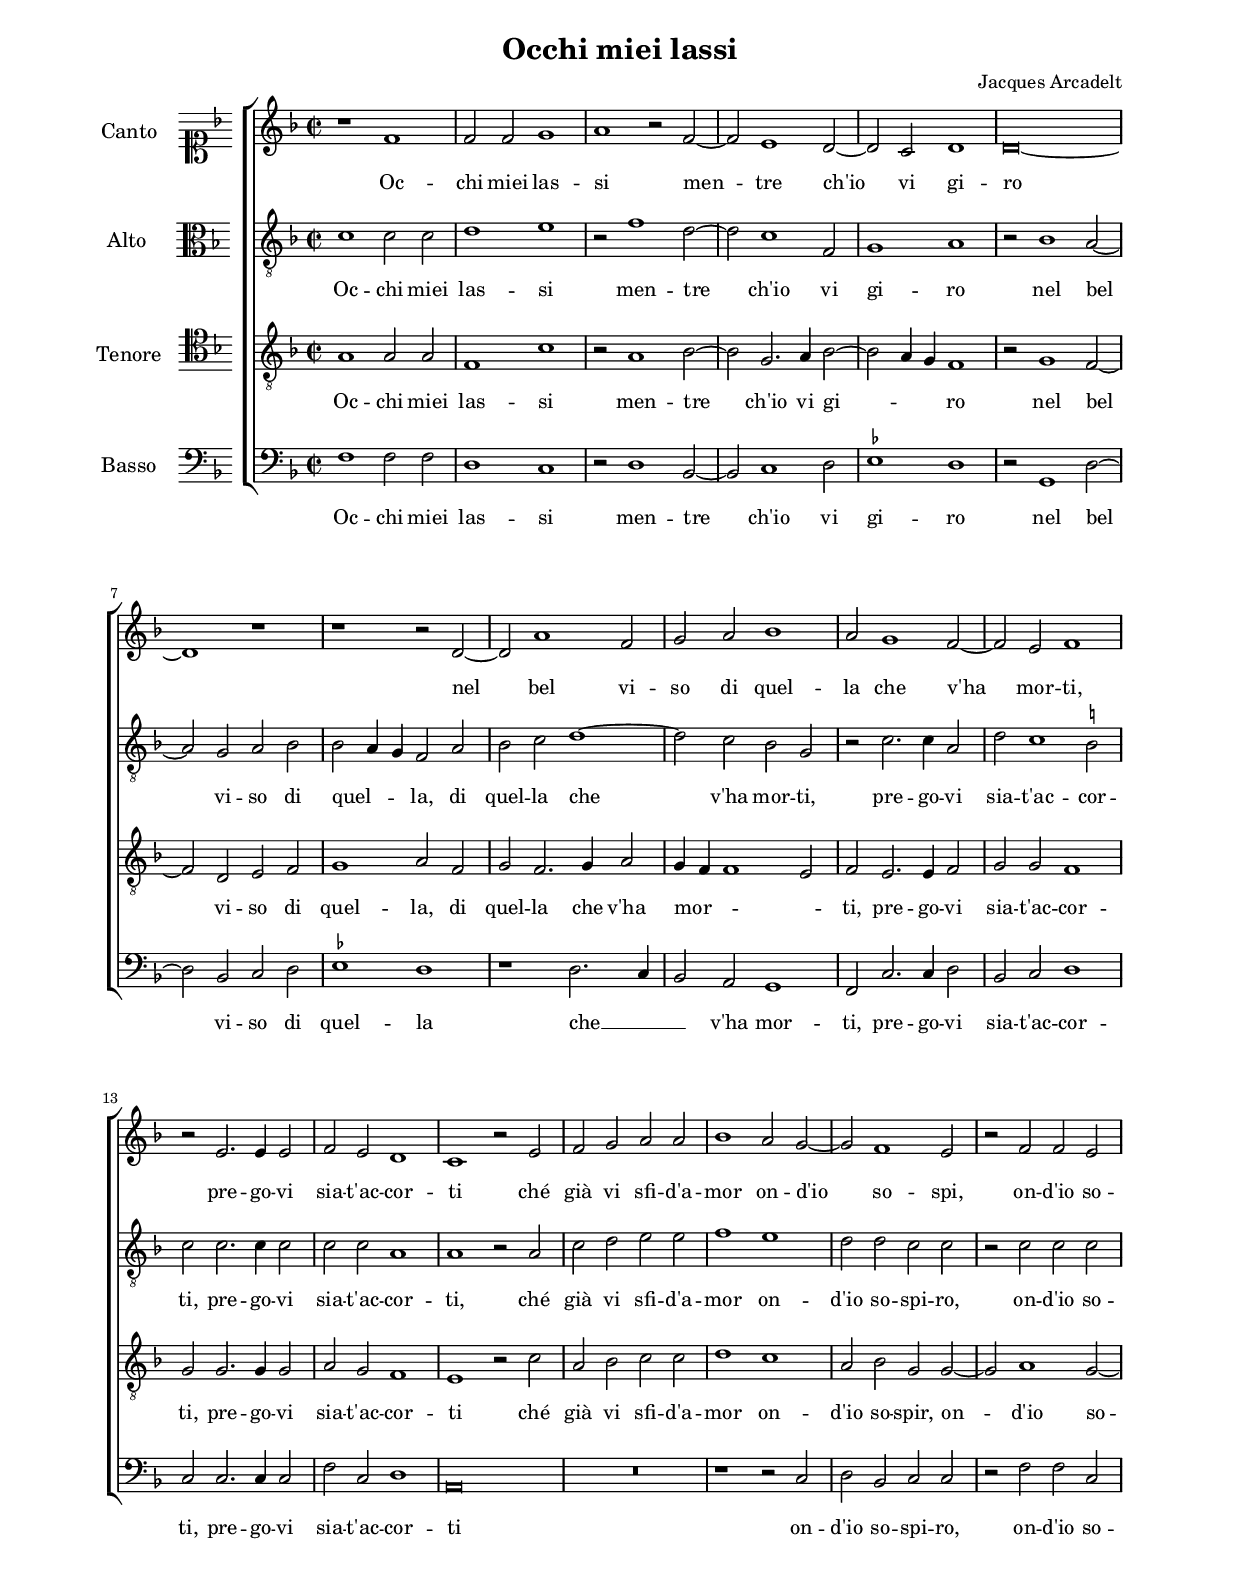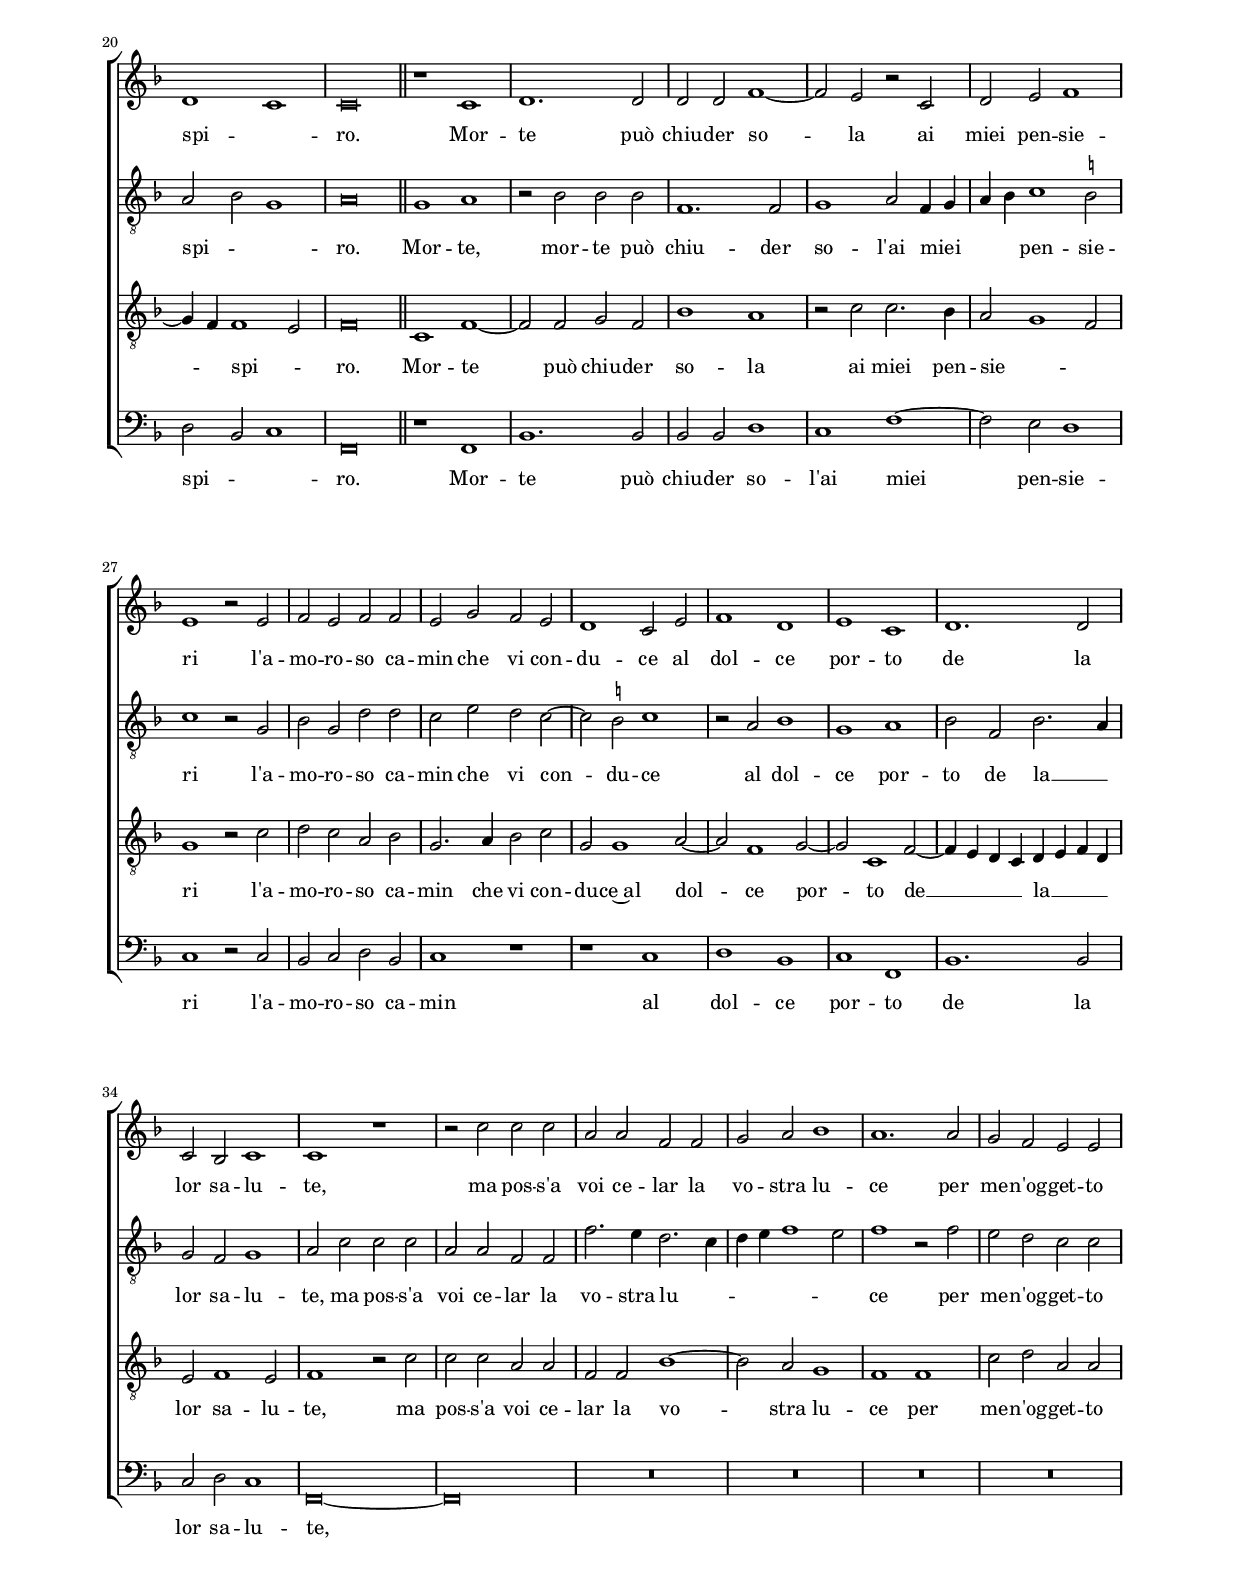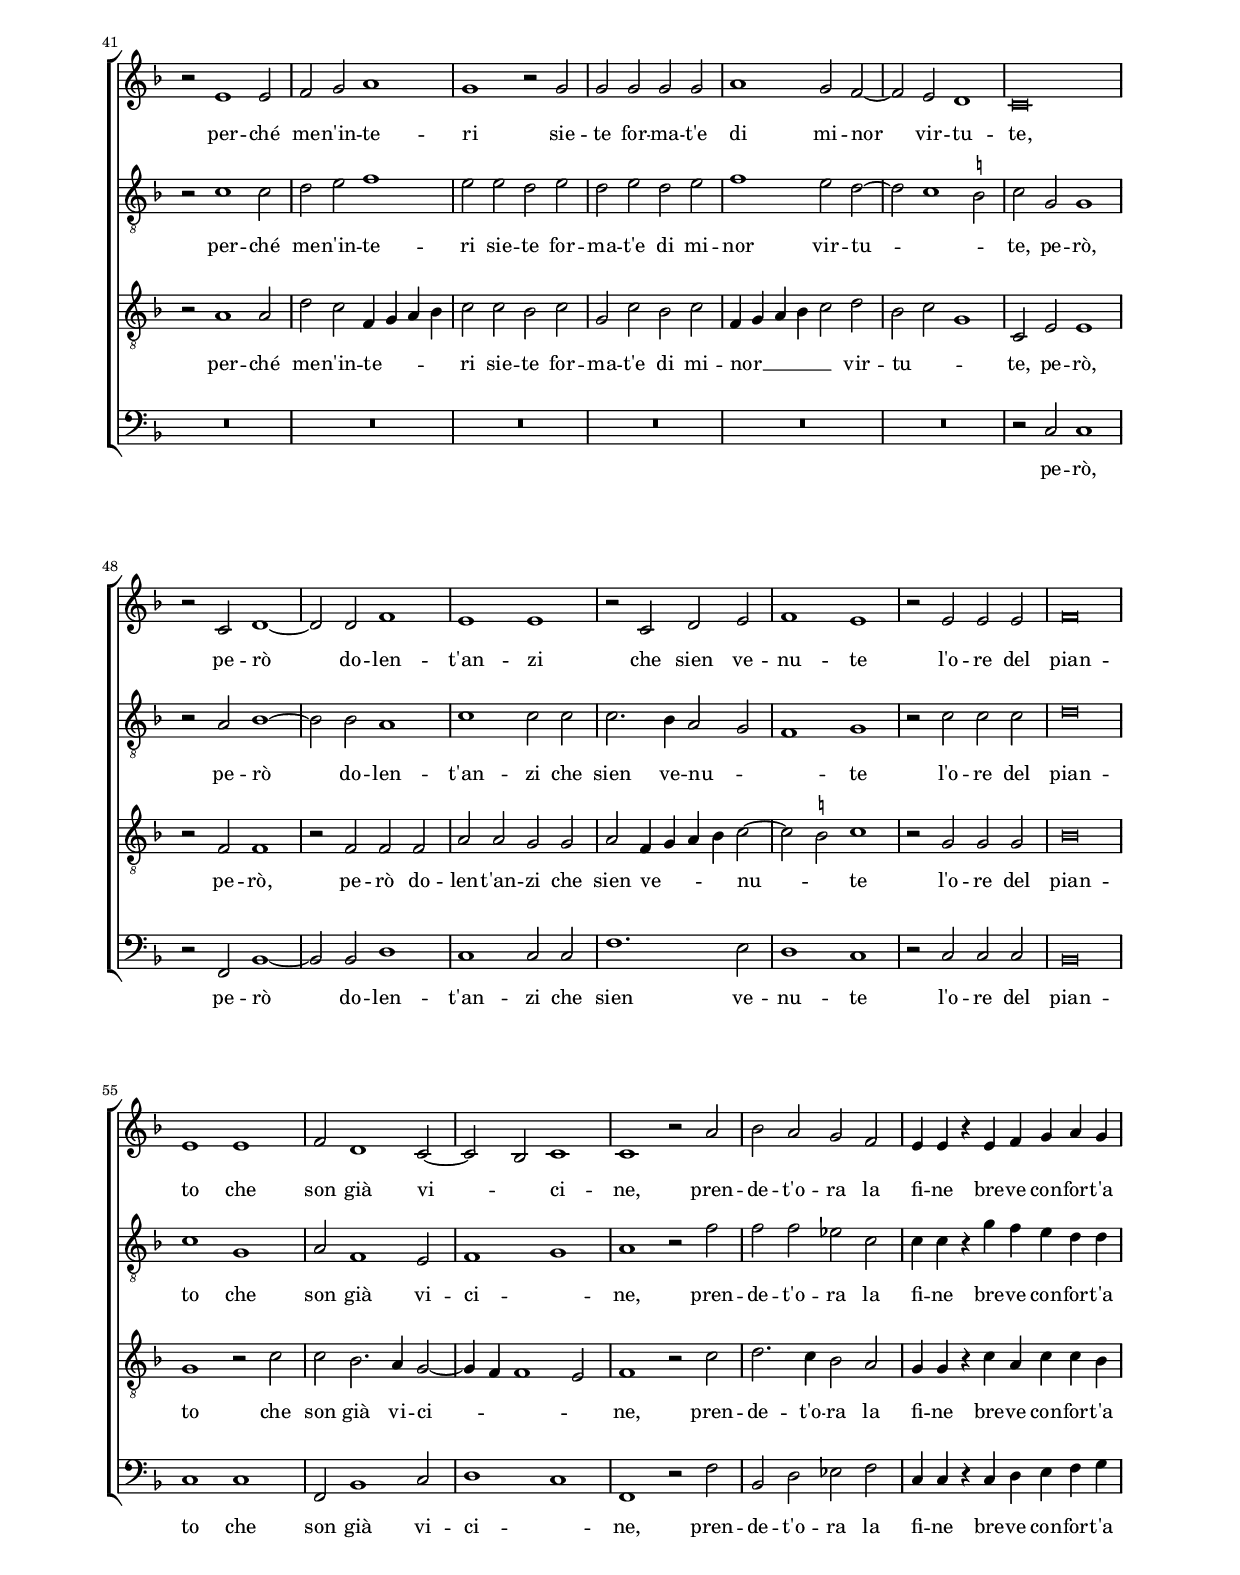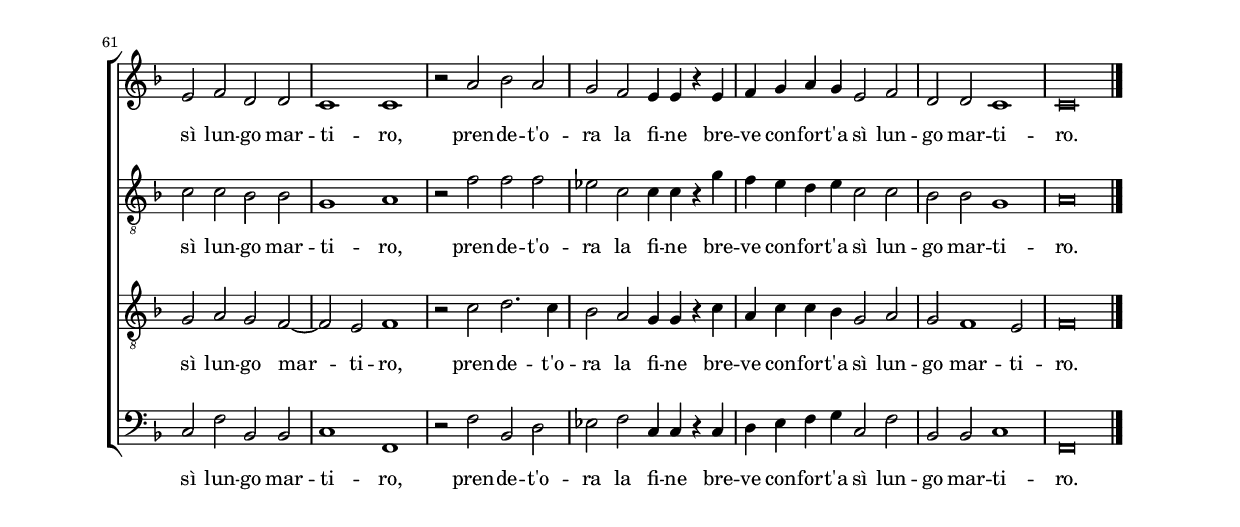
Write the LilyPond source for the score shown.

\header
{
  title="Occhi miei lassi"
  composer="Jacques Arcadelt"
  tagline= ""
}

\version "2.18.2"
\language deutsch
#(set-global-staff-size 16)
% #(set-default-paper-size "letter")
#(ly:set-option 'point-and-click #f)

	
global = {
	\key f \major
	\time 2/2 \set Score.measureLength = #(ly:make-moment 2/1)
        \skip 1*42 \bar "||"
        \skip 1*92 \bar "|."
	}

	ficta = { \once \set suggestAccidentals = ##t }
	
	forget = #(define-music-function (parser location music) (ly:music?) #{
		\accidentalStyle forget
		$music
		\accidentalStyle default
		#})
	
	m = \melisma
	me = \melismaEnd


\paper
	{
	top-margin = 2 \cm
	bottom-margin = 2 \cm
	left-margin = 2 \cm
	right-margin = 2 \cm
	ragged-bottom = ##f
	ragged-last-bottom = ##t
	print-page-number = ##f
	system-system-spacing = #'((basic-distance . 18) (minimum-distance . 13) (padding . 6) (strechability . 150))
%	systems-per-page = 3
%       page-count = 3        
%	min-systems-per-page = 3
	}


incipitcantus = \markup { \score {
	{
	\set Staff.instrumentName = \markup { \fontsize #1 "Canto" }
	\key f \major
	\clef soprano
	s4 \bar ""
	}
	\layout  {
	raggedright = ##t
	indent = 1.6 \cm
	line-width = 2.2\cm
	\context { \Staff \remove Time_signature_engraver }
	\override Staff.Clef.Y-extent = #'(0 . 0)
	}} \hspace #1 }
	
      
incipitaltus = \markup { \score {
	{
	\set Staff.instrumentName = \markup { \fontsize #1 "Alto" }
	\key f \major
	\clef alto
	s4 \bar ""
	}
	\layout  {
	raggedright = ##t
	indent = 1.6 \cm
	line-width = 2.2\cm
	\context { \Staff \remove Time_signature_engraver }
	\override Staff.Clef.Y-extent = #'(0 . 0)
	}} \hspace #1 }


incipittenor = \markup { \score {
	{
	\set Staff.instrumentName = \markup { \fontsize #1 "Tenore" }
	\key f \major
	\clef tenor
	s4 \bar ""
	}
	\layout  {
	raggedright = ##t
	indent = 1.6 \cm
	line-width = 2.2\cm
	\context { \Staff \remove Time_signature_engraver }
	\override Staff.Clef.Y-extent = #'(0 . 0)
	}} \hspace #1 }


incipitbassus = \markup { \score {
	{
	\set Staff.instrumentName = \markup { \fontsize #1 "Basso" }
	\key f \major
	\clef bass
	s4 \bar ""
	}
	\layout  {
	raggedright = ##t
	indent = 1.6 \cm
	line-width = 2.2\cm
	\context { \Staff \remove Time_signature_engraver }
	\override Staff.Clef.Y-extent = #'(0 . 0)
	}} \hspace #1 }


cantus =  \relative c''
	{
	r1 f,
	f2 f g1
	a1 r2 f~
	f2 e1 d2~
%5
	d2 c d1 |
	d\breve~
	d1 r
	r1 r2 d~
	d2 a'1 f2
%10
	g2 a b1 |
	a2 g1 f2~
	f2 e f1
	r2 e2. e4 e2
	f2 e d1
%15
	c1 r2 e |
	f2 g a a
	b1 a2 g~
	g2 f1 e2
	r2 f f e
%20
        d1 c |
	c\breve |
% Seconda parte
	r1 c
	d1. d2
	d2 d f1~
%25
        f2 e r c
	d2 e f1 |
	e1 r2 e
	f2 e f f
	e2 g f e
%30
        d1 c2 e
	f1 d |
	e1 c
	d1. d2
	c2 b c1
%35
        c1 r
	r2 c' c c |
	a2 a f f
	g2 a b1
	a1. a2
%40
        g2 f e e
	r2 e1 e2 |
	f2 g a1
	g1 r2 g
	g2 g g g
%45
        a1 g2 f~
	f2 e d1 |
	c\breve
	r2 c d1~
	d2 d f1
%50
        e1 e
	r2 c d e |
	f1 e
	r2 e e e
	f\breve
%55
        e1 e
	f2 d1 c2~
	c2 b c1
	c1 r2 a'
	b2 a g f
%60
        e4 e r e f g a g
	e2 f d d |
	c1 c
	r2 a' b a
	g2 f e4 e r e
%65
        f4 g a g e2 f
	d2 d c1 |
	c\breve |
	}


altus =  \relative c'
        {
	c1 c2 c
	d1 e
	r2 f1 d2~
	d2 c1 f,2
%5
	g1 a |
	r2 b1 a2~
	a2 g a b
	b2 a4 g f2 a
	b2 c d1~
%10
	d2 c b g |
	r2 c2. c4 a2
	d2 c1 \ficta h2
	c2 c2. c4 c2
	c2 c a1
%15
	a1 r2 a |
	c2 d e e
	f1 e
	d2 d c c
	r2 c c c
%20
	a2 b g1 |
	a\breve |
% Seconda parte
	g1 a
	r2 b b b
	f1. f2
%25
	g1 a2 f4 g |
	a4 b c1 \ficta h2
	c1 r2 g
	b2 g d' d
	c2 e d c~
%30
	c2 \ficta h c1 |
	r2 a b1
	g1 a
	b2 f b2. a4
	g2 f g1
%35
	a2 c c c |
	a2 a f f
	f'2. e4 d2. c4
	d4 e f1 e2
	f1 r2 f
%40
	e2 d c c |
	r2 c1 c2
	d2 e f1
	e2 e d e
	d2 e d e
%45
	f1 e2 d~ |
	d2 c1 \ficta h2
	c2 g g1
	r2 a b1~
	b2 b a1
%50
	c1 c2 c |
	c2. b4 a2 g
	f1 g
	r2 c c c
	d\breve
%55
        c1 g |	
	a2 f1 e2
	f1 g
	a1 r2 f'
	f2 f es c
%60
	c4 c r g' f e d d |
	c2 c b b
	g1 a
	r2 f' f f
	es2 c c4 c r g'
%65
	f4 e d e c2 c |
	b2 b g1
	a\breve |
	}


tenor =  \relative c'
	{
	a1 a2 a
	f1 c'
	r2 a1 b2~
	b2 g2. a4 b2~
%5
	b2 a4 g f1 |
	r2 g1 f2~
	f2 d e f
	g1 a2 f
	g2 f2. g4 a2
%10
	g4 f f1 e2 |
	f2 e2. e4 f2
	g2 g f1
	g2 g2. g4 g2
	a2 g f1
%15
	e1 r2 c' |
	a2 b c c
	d1 c
	a2 b g g~
	g2 a1 g2~
%20
	g4 f f1 e2 |
	f\breve |
% Seconda parte
	c1 f~
	f2 f g f
	b1 a
%25
	r2 c c2. b4 
	a2 g1 f2
	g1 r2 c
	d2 c a b
	g2. a4 b2 c
%30
	g2 g1 a2~ |
	a2 f1 g2~
	g2 c,1 f2~
	f4 e d c d e f d
	e2 f1 e2
%35
	f1 r2 c' |
	c2 c a a
	f2 f b1~
	b2 a g1
	f1 f
%40
	c'2 d a a |
	r2 a1 a2
	d2 c f,4 g a b
        c2 c b2 c
        g2 c b2 c
%45
	f,4 g a b c2 d |
        b2 c g1
        c,2 e e1
        r2 f f1
        r2 f f f
%50
	a2 a g g |
	a2 f4 g a4 b c2~ 
        c2 \ficta h c1
        r2 g g g
        b\breve
%55
        g1 r2 c |	
	c2 b2. a4 g2~
	g4 f f1 e2
	f1 r2 c'
        d2. c4 b2 a
%60
	g4 g r c a4 c c b |
        g2 a g2 f~
        f2 e f1
        r2 c' d2. c4
        b2 a g4 g r c
%65
	a4 c c b g2 a |
        g2 f1 e2
	f\breve |
	}


bassus  =  \relative c
	{
	f1 f2 f
	d1 c
	r2 d1 b2~
	b2 c1 d2
%5
	\ficta es1 d |
	r2 g,1 d'2~
	d2 b c d
	\ficta es1 d
	r1 d2. c4
%10
	b2 a g1 |
	f2 c'2. c4 d2
	b2 c d1
	c2 c2. c4 c2
	f2 c d1
%15
	a\breve |
	R\breve
	r1 r2 c
	d2 b c c
	r2 f f c
%20
	d2 b c1 |
	f,\breve |
% Seconda parte
	r1 f
	b1. b2
	b2 b d1
%25
	c1 f~ |
	f2 e d1
	c1 r2 c
	b2 c d b
	c1 r
%30
	r1 c |
	d1 b
	c1 f,
	b1. b2
	c2 d c1
%35
	f,\breve~ |
        f\breve 
	R\breve
	R\breve
	R\breve
%40
	R\breve |
	R\breve
	R\breve
	R\breve
	R\breve
%45
	R\breve |
        R\breve
	r2 c' c1
	r2 f, b1~
	b2 b d1
%50
        c1 c2 c
	f1. e2 |
	d1 c
	r2 c c c
	b\breve
%55
        c1 c
	f,2 b1 c2 |
	d1 c
	f,1 r2 f'
	b,2 d es f
%60
        c4 c r c d e f g
	c,2 f b, b |
	c1 f,
	r2 f' b, d
	es2 f c4 c r c
%65
        d4 e f g c,2 f
	b,2 b c1 |
	f,\breve |
	}

lyricscantus = \lyricmode {
	Oc -- chi miei las -- si
        men -- tre ch'io vi gi -- ro
        nel bel vi -- so di quel -- la che v'ha mor -- ti,
        pre -- go -- vi sia -- t'ac -- cor -- ti
        ché già vi sfi -- d'a -- mor on -- d'io so -- spi,
        on -- d'io so -- spi -- _ ro.
        Mor -- te può chiu -- der so -- la ai  miei pen -- sie -- ri
        l'a -- mo -- ro -- so ca -- min che vi con -- du -- ce
        al dol -- ce por -- to de la lor sa -- lu -- te,
        ma pos -- s'a voi ce -- lar la vo -- stra lu -- ce per me -- n'og -- get -- to
        per -- ché me -- n'in -- te -- ri sie -- te for -- ma -- t'e di mi -- nor vir -- tu -- te,
        pe -- rò do -- len -- t'an -- zi che sien ve -- nu -- te
        l'o -- re del pian -- to che son già vi -- _ ci -- ne,
        pren -- de -- t'o -- ra la fi -- ne bre -- ve con -- for -- t'a sì lun -- go mar -- ti -- ro,
        pren -- de -- t'o -- ra la fi -- ne bre -- ve con -- for -- t'a sì lun -- go mar -- ti -- ro.        
	}


lyricsaltus = \lyricmode {
	Oc -- chi miei las -- si
        men -- tre ch'io vi gi -- ro
        nel bel vi -- so di quel -- _ _ la,
        di quel -- la che v'ha mor -- ti,
        pre -- go -- vi sia -- t'ac -- cor -- ti,
        pre -- go -- vi sia -- t'ac -- cor -- ti,
        ché già vi sfi -- d'a -- mor on -- d'io so -- spi -- ro,
        on -- d'io so -- spi -- _ _ ro.
        Mor -- te, 
        mor -- te può chiu -- der so -- l'ai  miei _ _ _ pen -- sie -- ri
        l'a -- mo -- ro -- so ca -- min che vi con -- du -- ce
        al dol -- ce por -- to de la __ _ lor sa -- lu -- te,
        ma pos -- s'a voi ce -- lar la vo -- stra lu -- _ _ _ _ _ ce per me -- n'og -- get -- to
        per -- ché me -- n'in -- te -- ri sie -- te for -- ma -- t'e di mi -- nor vir -- tu -- _ _ te,
        pe -- rò,
        pe -- rò do -- len -- t'an -- zi che sien ve -- nu -- _ _ te
        l'o -- re del pian -- to che son già vi -- ci -- _ ne,
        pren -- de -- t'o -- ra la fi -- ne bre -- ve con -- for -- t'a sì lun -- go mar -- ti -- ro,
        pren -- de -- t'o -- ra la fi -- ne bre -- ve con -- for -- t'a sì lun -- go mar -- ti -- ro.
	}


lyricstenor = \lyricmode {
	Oc -- chi miei las -- si
        men -- tre ch'io vi gi -- _ _ ro
        nel bel vi -- so di quel -- la,
        di quel -- la che v'ha mor -- _ _ _ ti,
        pre -- go -- vi sia -- t'ac -- cor -- ti,
        pre -- go -- vi sia -- t'ac -- cor -- ti
        ché già vi sfi -- d'a -- mor on -- d'io so -- spir,
        on -- d'io so -- _ spi -- _ ro.
        Mor -- te può chiu -- der so -- la ai  miei pen -- sie -- _ _ ri
        l'a -- mo -- ro -- so ca -- min che vi con -- du -- ce~al dol -- ce por -- to
        de __ _ _ _ la __ _ _ _ lor sa -- lu -- te,
        ma pos -- s'a voi ce -- lar la vo -- stra lu -- ce per me -- n'og -- get -- to
        per -- ché me -- n'in -- te -- _ _ _ ri sie -- te for -- ma -- t'e di mi -- nor __ _ _ _ _ vir -- tu -- _ _ te,
        pe -- rò,
        pe -- rò,
        pe -- rò do -- len -- t'an -- zi che sien ve -- _ _ _ nu -- _ te
        l'o -- re del pian -- to che son già vi -- ci -- _ _ _ ne,
        pren -- de -- t'o -- ra la fi -- ne bre -- ve con -- for -- t'a sì lun -- go mar -- ti -- ro,
        pren -- de -- t'o -- ra la fi -- ne bre -- ve con -- for -- t'a sì lun -- go mar -- ti -- ro.
	}


lyricsbassus = \lyricmode {
	Oc -- chi miei las -- si
        men -- tre ch'io vi gi -- ro
        nel bel vi -- so di quel -- la che __ _ _ v'ha mor -- ti,
        pre -- go -- vi sia -- t'ac -- cor -- ti,
        pre -- go -- vi sia -- t'ac -- cor -- ti
        on -- d'io so -- spi -- ro,
        on -- d'io so -- spi -- _ _ ro.
        Mor -- te può chiu -- der so -- l'ai  miei pen -- sie -- ri
        l'a -- mo -- ro -- so ca -- min
        al dol -- ce por -- to de la lor sa -- lu -- te,
        pe -- rò,
        pe -- rò do -- len -- t'an -- zi che sien ve -- nu -- te
        l'o -- re del pian -- to che son già vi -- ci -- _ ne,
        pren -- de -- t'o -- ra la fi -- ne bre -- ve con -- for -- t'a sì lun -- go mar -- ti -- ro,
        pren -- de -- t'o -- ra la fi -- ne bre -- ve con -- for -- t'a sì lun -- go mar -- ti -- ro.
	}


\score
{  
	% \transpose {
	\new ChoirStaff \with { \override StaffGrouper.staff-staff-spacing.basic-distance = #13 }
	<<

	\new Staff << \global
	\new Voice="v1" {
		\set Staff.instrumentName=\incipitcantus
        %       \set Staff.instrumentName="S"
		\set Staff.midiInstrument = "reed organ"
		\clef "violin"
		\cantus }
	\new Lyrics \lyricsto "v1" {\lyricscantus }
	>>


	\new Staff << \global
	\new Voice="v2" {
		\set Staff.instrumentName=\incipitaltus
        %       \set Staff.instrumentName="A"
		\set Staff.midiInstrument = "reed organ"
                \clef "G_8" % "violin" 
		\altus}
	\new Lyrics \lyricsto "v2" {\lyricsaltus }
	>>


	\new Staff << \global
	\new Voice="v3" {
		\set Staff.instrumentName=\incipittenor
        %       \set Staff.instrumentName="T"
		\set Staff.midiInstrument = "reed organ"
		\clef "G_8"
		\tenor }
	\new Lyrics \lyricsto "v3" {\lyricstenor }
	>>


	\new Staff << \global
	\new Voice="v4" {
		\set Staff.instrumentName=\incipitbassus
        %       \set Staff.instrumentName="B"
		\set Staff.midiInstrument = "reed organ"
		\clef "bass" 
		\bassus }
	\new Lyrics \lyricsto "v4" {\lyricsbassus}
	>>

	>>
	% } % transpose

	\layout
	{
	indent = 2.3 \cm
	\context { \Lyrics \override VerticalAxisGroup.nonstaff-relatedstaff-spacing.padding = #2 }
%	\context { \Lyrics \override LyricText.font-size = #1 }
	\context { \Staff \override TimeSignature.break-visibility = #end-of-line-invisible }
%       \context { \Staff \consists "Ambitus_engraver" }
%	\context { \Voice \override Slur.transparent = ##t }
	\context { \Score \override BarNumber.padding = #2 }
	\context { \Voice \override NoteHead.style = #'baroque }
	}

\midi
	{
    	\tempo 2 = 90
	}
	
}


% EOF
